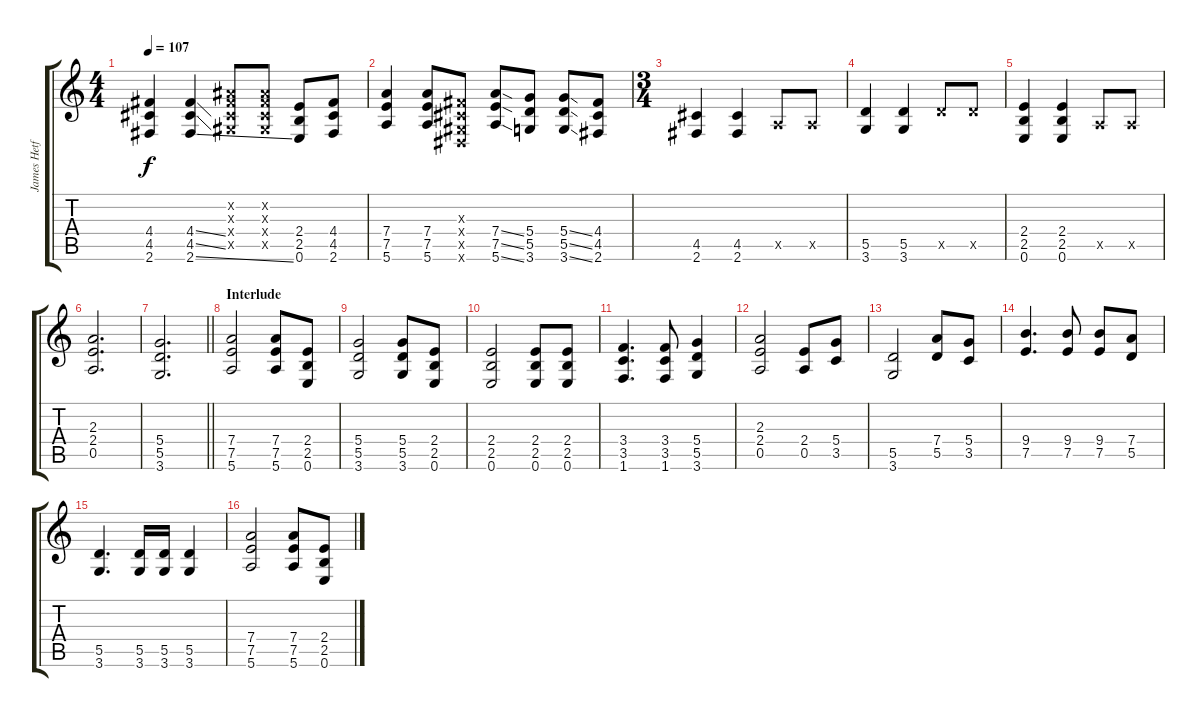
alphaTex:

\track ("James Hetfield Rythm" "James Hetf") {instrument distortionguitar}
\staff {score tabs}
\tuning (E4 B3 G3 D3 A2 E2) {hide}
\ts (4 4)
\tempo 107
\clef g2
\ks c
(4.4 4.5 2.6).4{dy f} (4.4{ss} 4.5{ss} 2.6{ss}).4 (-1.2{x} -1.3{x} -1.4{x} -1.5{x}).8 (-1.2{x} -1.3{x} -1.4{x} -1.5{x}).8 (2.4 2.5 0.6).8 (4.4 4.5 2.6).8 |
(7.4 7.5 5.6).4 (7.4 7.5 5.6).8 (-1.3{x} -1.4{x} -1.5{x} -1.6{x}).8 (7.4{ss} 7.5{ss} 5.6{ss}).8 (5.4 5.5 3.6).8 (5.4{ss} 5.5{ss} 3.6{ss}).8 (4.4 4.5 2.6).8 |
\ts (3 4)
(4.5 2.6).4 (4.5 2.6).4 0.5{x}.8 0.5{x}.8 |
(5.5 3.6).4 (5.5 3.6).4 5.5{x}.8 5.5{x}.8 |
(2.4 2.5 0.6).4 (2.4 2.5 0.6).4 0.5{x}.8 0.5{x}.8 |
(2.3 2.4 0.5).2{d} |
\barLineRight lightlight
(5.4 5.5 3.6).2{d} |
\section ("" "Interlude")
(7.4 7.5 5.6).2 (7.4 7.5 5.6).8 (2.4 2.5 0.6).8 |
(5.4 5.5 3.6).2 (5.4 5.5 3.6).8 (2.4 2.5 0.6).8 |
(2.4 2.5 0.6).2 (2.4 2.5 0.6).8 (2.4 2.5 0.6).8 |
(3.4 3.5 1.6).4{d} (3.4 3.5 1.6).8 (5.4 5.5 3.6).4 |
(2.3 2.4 0.5).2 (2.4 0.5).8 (5.4 3.5).8 |
(5.5 3.6).2 (7.4 5.5).8 (5.4 3.5).8 |
(9.4 7.5).4{d} (9.4 7.5).8 (9.4 7.5).8 (7.4 5.5).8 |
(5.5 3.6).4{d} (5.5 3.6).16 (5.5 3.6).16 (5.5 3.6).4 |
(7.4 7.5 5.6).2 (7.4 7.5 5.6).8 (2.4 2.5 0.6).8
